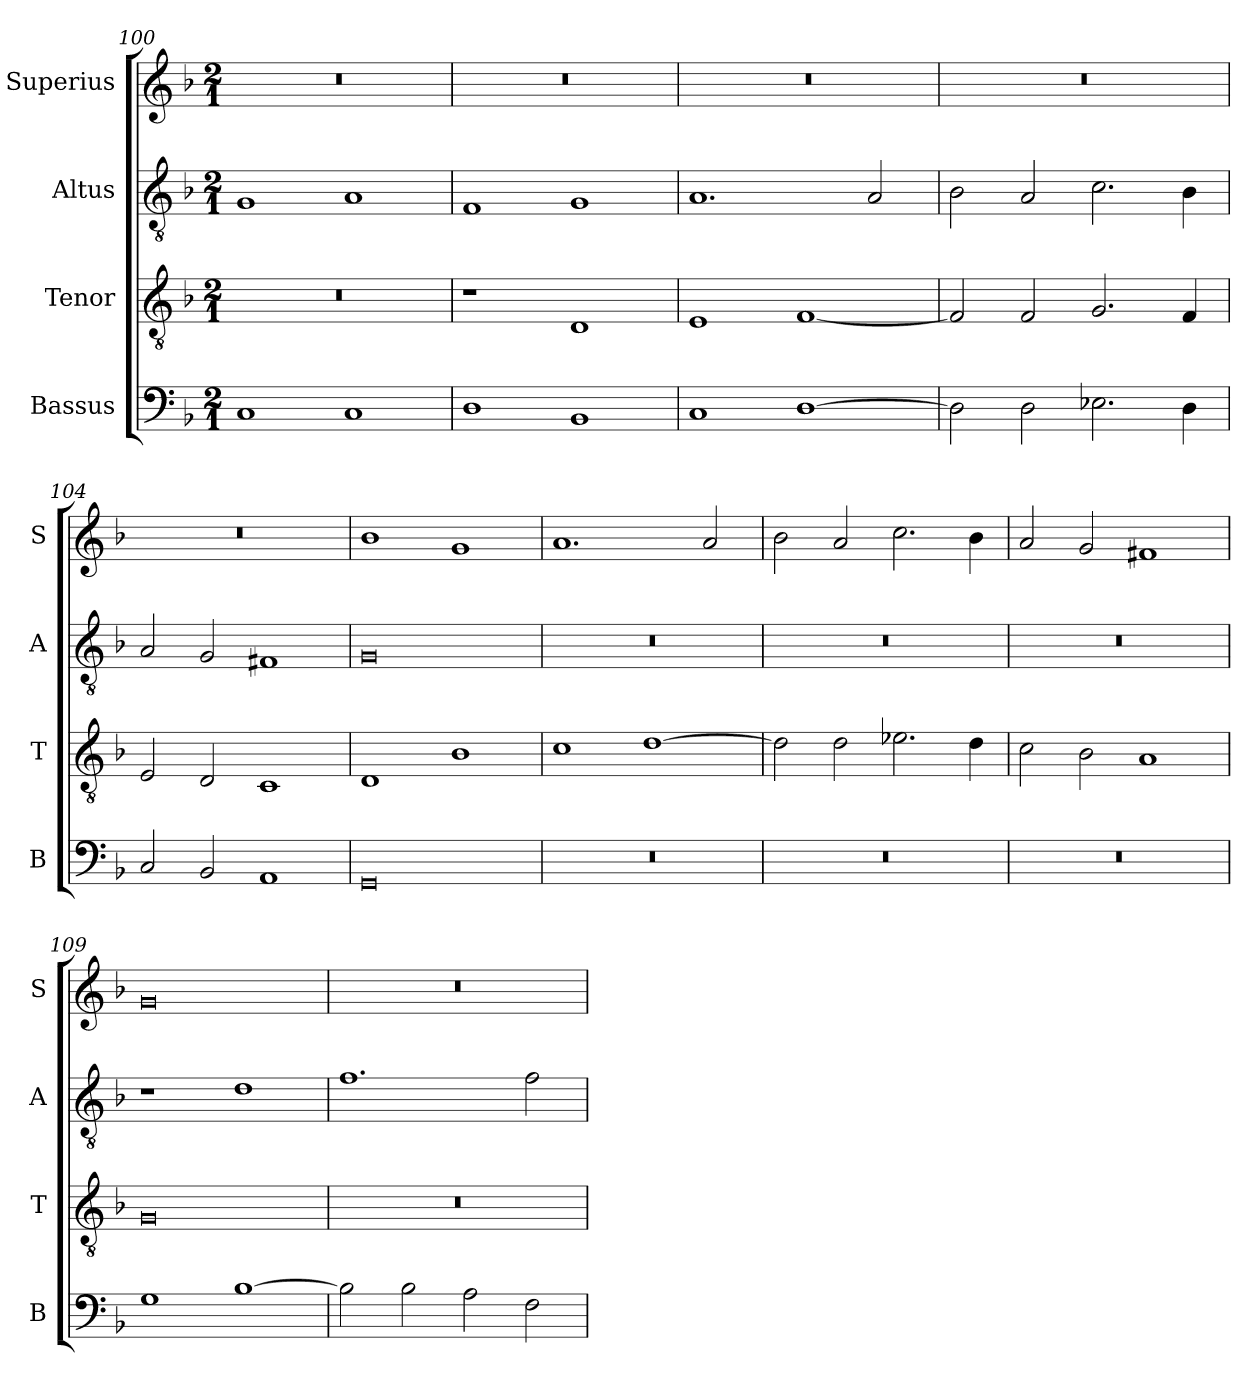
**kern	**kern	**kern	**kern
*part4	*part3	*part2	*part1
*staff4	*staff3	*staff2	*staff1
*I"Bassus	*I"Tenor	*I"Altus	*I"Superius
*I'B	*I'T	*I'A	*I'S
*clefF4	*clefGv2	*clefGv2	*clefG2
*k[b-]	*k[b-]	*k[b-]	*k[b-]
*M2/1	*M2/1	*M2/1	*M2/1
=100	=100	=100	=100
1C	0r	1G	0r
1C	.	1A	.
=101	=101	=101	=101
1D	1r	1F	0r
1BB-	1D	1G	.
=102	=102	=102	=102
1C	1E	1.A	0r
[1D	[1F	.	.
.	.	2A/	.
=103	=103	=103	=103
2D\]	2F/]	2B-\	0r
2D\	2F/	2A/	.
2.E-X\	2.G/	2.c\	.
4D\	4F/	4B-\	.
=104	=104	=104	=104
2C/	2E/	2A/	0r
2BB-/	2D/	2G/	.
1AA	1C	1F#X	.
=105	=105	=105	=105
0GG	1D	0G	1b-
.	1B-	.	1g
=106	=106	=106	=106
0r	1c	0r	1.a
.	[1d	.	.
.	.	.	2a/
=107	=107	=107	=107
0r	2d\]	0r	2b-\
.	2d\	.	2a/
.	2.e-X\	.	2.cc\
.	4d\	.	4b-\
=108	=108	=108	=108
0r	2c\	0r	2a/
.	2B-\	.	2g/
.	1A	.	1f#X
=109	=109	=109	=109
1G	0G	1r	0g
[1B-	.	1d	.
=110	=110	=110	=110
2B-\]	0r	1.f	0r
2B-\	.	.	.
2A\	.	.	.
2F\	.	2f\	.
=	=	=	=
*-	*-	*-	*-
